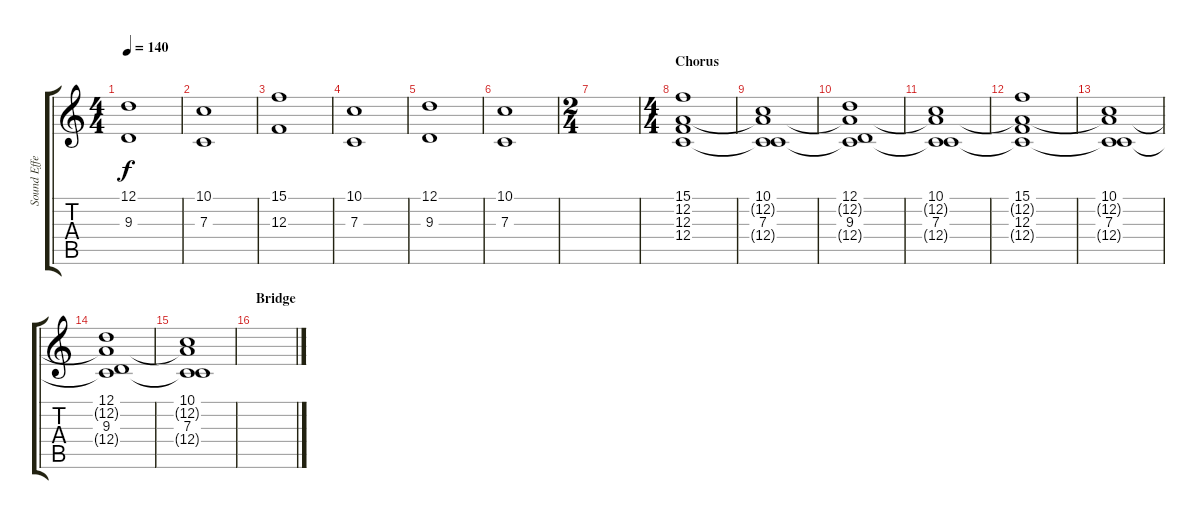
\track ("Sound Effects" "Sound Effe") {instrument stringensemble1}
\staff {score tabs}
\tuning (D4 A3 F3 C3 G2 C2) {hide}
\ts (4 4)
\tempo 140
\clef g2
\ks c
(12.1 9.3).1{dy f} |
(10.1 7.3).1 |
(15.1 12.3).1 |
(10.1 7.3).1 |
(12.1 9.3).1 |
(10.1 7.3).1 |
\ts (2 4)
|
\ts (4 4)
\section ("" "Chorus")
(15.1 12.2 12.3 12.4).1 |
(10.1 12.2{t} 7.3 12.4{t}).1 |
(12.1 12.2{t} 9.3 12.4{t}).1 |
(10.1 12.2{t} 7.3 12.4{t}).1 |
(15.1 12.2{t} 12.3 12.4{t}).1 |
(10.1 12.2{t} 7.3 12.4{t}).1 |
(12.1 12.2{t} 9.3 12.4{t}).1 |
(10.1 12.2{t} 7.3 12.4{t}).1 |
\section ("" "Bridge")
